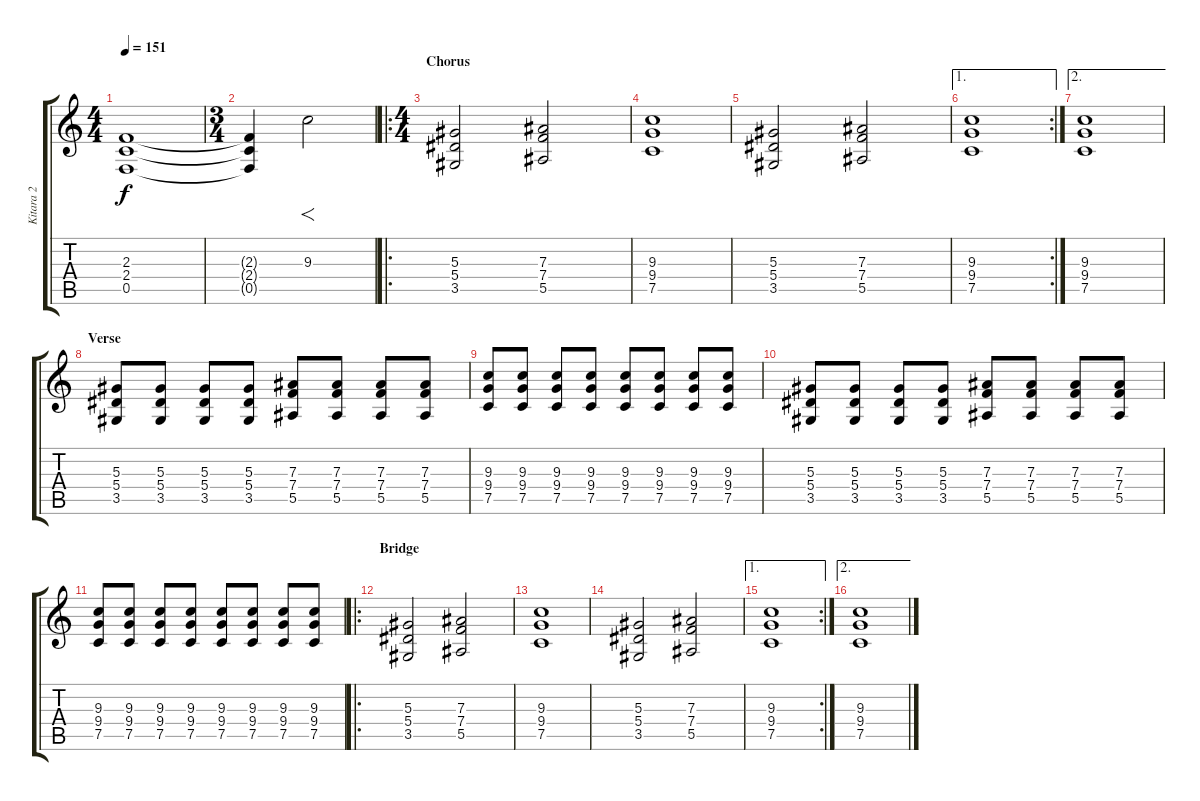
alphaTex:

\track ("Kitara 2" "Kitara 2") {instrument distortionguitar}
\staff {score tabs}
\tuning (C4 G3 Eb3 Bb2 F2 C2) {hide}
\ts (4 4)
\tempo 151
\clef g2
\ks c
(2.3 2.4 0.5).1{dy f} |
\ts (3 4)
(2.3{t} 2.4{t} 0.5{t}).4 9.3.2{f} |
\ro
\ts (4 4)
\section ("" "Chorus")
(5.3 5.4 3.5).2 (7.3 7.4 5.5).2 |
(9.3 9.4 7.5).1 |
(5.3 5.4 3.5).2 (7.3 7.4 5.5).2 |
\ae 1
\rc 2
(9.3 9.4 7.5).1 |
\ae 2
(9.3 9.4 7.5).1 |
\section ("" "Verse")
(5.3 5.4 3.5).8 (5.3 5.4 3.5).8 (5.3 5.4 3.5).8 (5.3 5.4 3.5).8 (7.3 7.4 5.5).8 (7.3 7.4 5.5).8 (7.3 7.4 5.5).8 (7.3 7.4 5.5).8 |
(9.3 9.4 7.5).8 (9.3 9.4 7.5).8 (9.3 9.4 7.5).8 (9.3 9.4 7.5).8 (9.3 9.4 7.5).8 (9.3 9.4 7.5).8 (9.3 9.4 7.5).8 (9.3 9.4 7.5).8 |
(5.3 5.4 3.5).8 (5.3 5.4 3.5).8 (5.3 5.4 3.5).8 (5.3 5.4 3.5).8 (7.3 7.4 5.5).8 (7.3 7.4 5.5).8 (7.3 7.4 5.5).8 (7.3 7.4 5.5).8 |
(9.3 9.4 7.5).8 (9.3 9.4 7.5).8 (9.3 9.4 7.5).8 (9.3 9.4 7.5).8 (9.3 9.4 7.5).8 (9.3 9.4 7.5).8 (9.3 9.4 7.5).8 (9.3 9.4 7.5).8 |
\ro
\section ("" "Bridge")
(5.3 5.4 3.5).2 (7.3 7.4 5.5).2 |
(9.3 9.4 7.5).1 |
(5.3 5.4 3.5).2 (7.3 7.4 5.5).2 |
\ae 1
\rc 2
(9.3 9.4 7.5).1 |
\ae 2
(9.3 9.4 7.5).1
